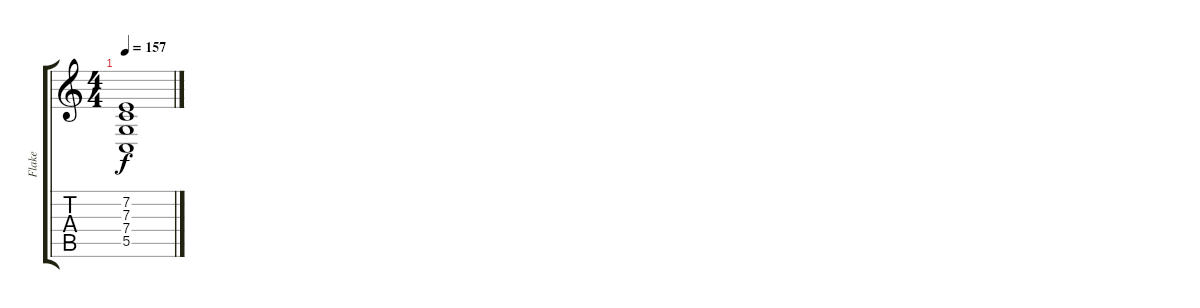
\track ("Flake" "Flake") {instrument choiraahs}
\staff {score tabs}
\tuning (D4 A3 F3 C3 G2 C2) {hide}
\ts (4 4)
\tempo 157
\clef g2
\ks c
(7.2{t} 7.3{t} 7.4{t} 5.5{t}).1{dy f}
